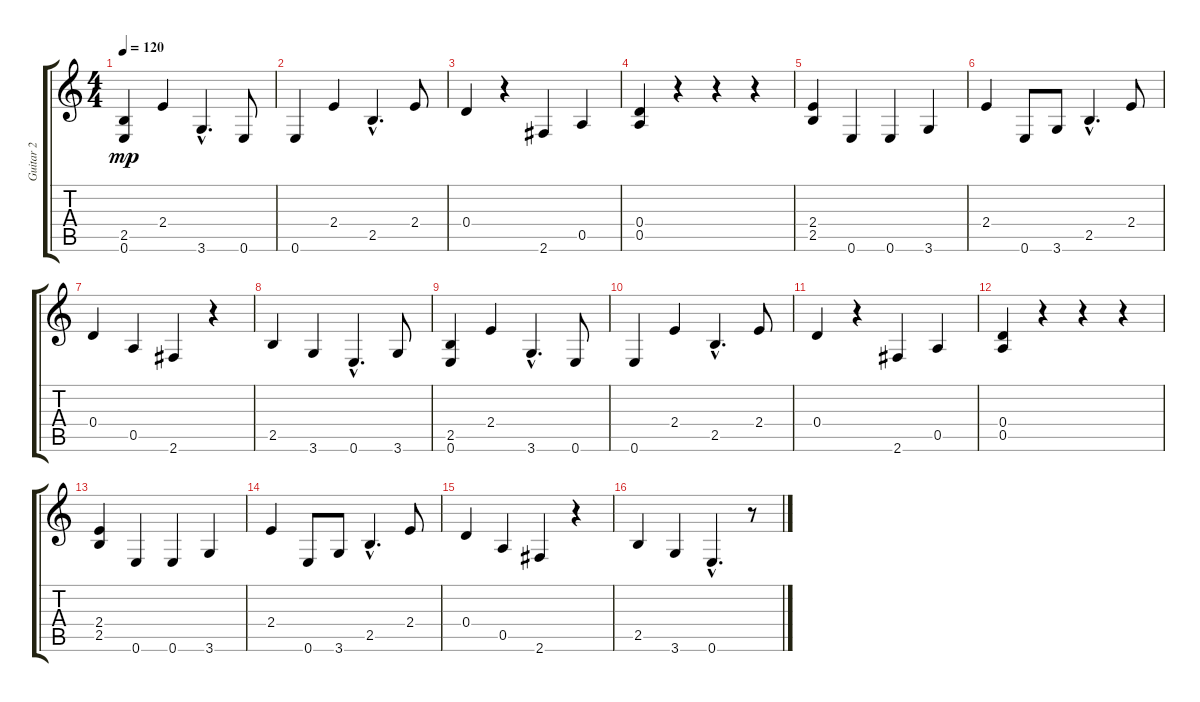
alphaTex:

\track ("Guitar 2" "Guitar 2") {instrument acousticguitarsteel}
\staff {score tabs}
\tuning (E4 B3 G3 D3 A2 E2) {hide}
\ts (4 4)
\tempo 120
\clef g2
\ks c
(2.5 0.6).4{dy mp} 2.4.4 3.6{hac}.4{d} 0.6.8 |
0.6.4 2.4.4 2.5{hac}.4{d} 2.4.8 |
0.4.4 r.4 2.6.4 0.5.4 |
(0.4 0.5).4 r.4 r.4 r.4 |
(2.4 2.5).4 0.6.4 0.6.4 3.6.4 |
2.4.4 0.6.8 3.6.8 2.5{hac}.4{d} 2.4.8 |
0.4.4 0.5.4 2.6.4 r.4 |
2.5.4 3.6.4 0.6{hac}.4{d} 3.6.8 |
(2.5 0.6).4 2.4.4 3.6{hac}.4{d} 0.6.8 |
0.6.4 2.4.4 2.5{hac}.4{d} 2.4.8 |
0.4.4 r.4 2.6.4 0.5.4 |
(0.4 0.5).4 r.4 r.4 r.4 |
(2.4 2.5).4 0.6.4 0.6.4 3.6.4 |
2.4.4 0.6.8 3.6.8 2.5{hac}.4{d} 2.4.8 |
0.4.4 0.5.4 2.6.4 r.4 |
2.5.4 3.6.4 0.6{hac}.4{d} r.8
